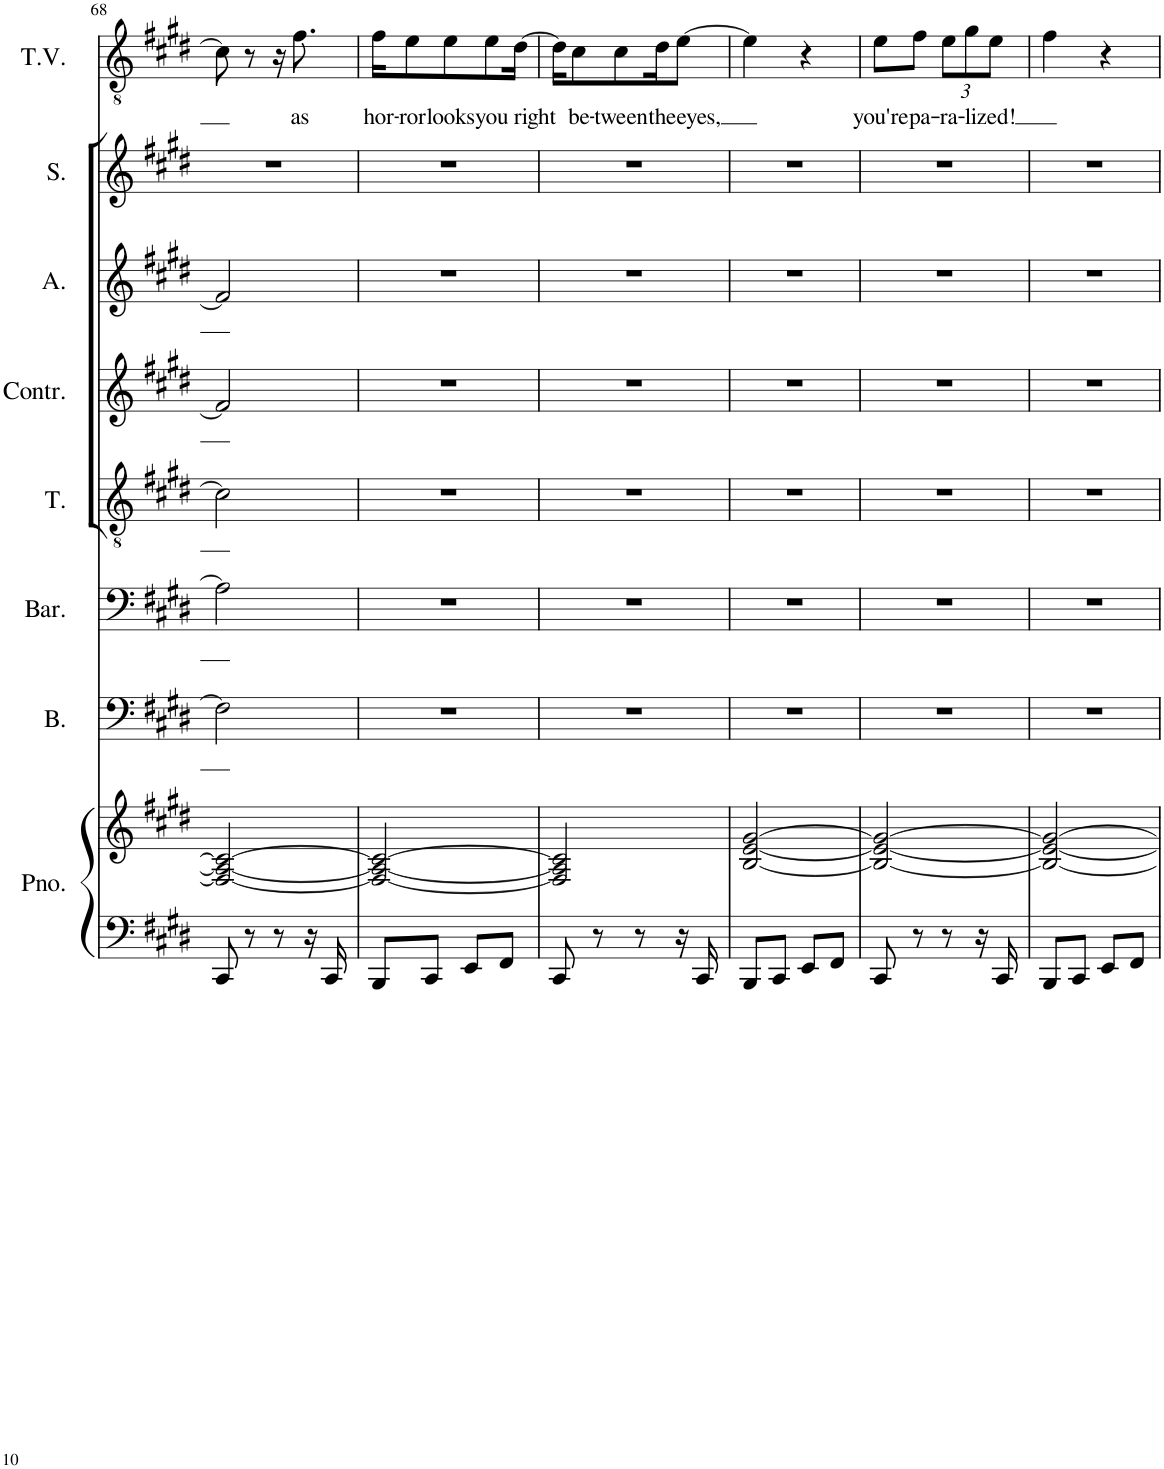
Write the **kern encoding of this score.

**kern	**kern	**kern	**kern	**kern	**kern	**kern	**kern	**kern	**text
*part8	*part8	*part7	*part6	*part5	*part4	*part3	*part2	*part1	*part1
*staff9	*staff8	*staff7	*staff6	*staff5	*staff4	*staff3	*staff2	*staff1	*staff1
*I"Piano	*	*I"Bass	*I"Baritone	*I"Tenor	*I"Contralto	*I"Alto	*I"Soprano	*I"Tenor Voice	*
*I'Pno.	*	*I'B.	*I'Bar.	*I'T.	*I'Contr.	*I'A.	*I'S.	*I'T.V.	*
!!LO:PB:g=z
*clefF4	*clefG2	*clefF4	*clefF4	*clefGv2	*clefG2	*clefG2	*clefG2	*clefGv2	*
*k[f#c#g#d#]	*k[f#c#g#d#]	*k[f#c#g#d#]	*k[f#c#g#d#]	*k[f#c#g#d#]	*k[f#c#g#d#]	*k[f#c#g#d#]	*k[f#c#g#d#]	*k[f#c#g#d#]	*
*M2/4	*M2/4	*M2/4	*M2/4	*M2/4	*M2/4	*M2/4	*M2/4	*M2/4	*
=68	=68	=68	=68	=68	=68	=68	=68	=68	=68
8CC#/	2F#/_ 2A#/_ 2c#/_	2F#\]	2A#\]	2c#\]	2f#/]	2f#/]	2r	8c#\]	.
8r	.	.	.	.	.	.	.	8r	.
8r	.	.	.	.	.	.	.	16r	.
!	!	!	!	!	!	!	!	!	!LO:LY:b
.	.	.	.	.	.	.	.	8.f#\	as
16r	.	.	.	.	.	.	.	.	.
16CC#/	.	.	.	.	.	.	.	.	.
=69	=69	=69	=69	=69	=69	=69	=69	=69	=69
!	!	!	!	!	!	!	!	!	!LO:LY:b
8BBB/L	2F#/_ 2A#/_ 2c#/_	2r	2r	2r	2r	2r	2r	16f#\KL	hor-
!	!	!	!	!	!	!	!	!	!LO:LY:b
.	.	.	.	.	.	.	.	8e\	-ror
8CC#/J	.	.	.	.	.	.	.	.	.
!	!	!	!	!	!	!	!	!	!LO:LY:b
.	.	.	.	.	.	.	.	8e\	looks
8EE/L	.	.	.	.	.	.	.	.	.
!	!	!	!	!	!	!	!	!	!LO:LY:b
.	.	.	.	.	.	.	.	8e\	you
8FF#/J	.	.	.	.	.	.	.	.	.
!	!	!	!	!	!	!	!	!	!LO:LY:b
.	.	.	.	.	.	.	.	[16d#\Jk	right
=70	=70	=70	=70	=70	=70	=70	=70	=70	=70
8CC#/	2F#/] 2A#/] 2c#/]	2r	2r	2r	2r	2r	2r	16d#\KL]	.
!	!	!	!	!	!	!	!	!	!LO:LY:b
.	.	.	.	.	.	.	.	8c#\	be-
8r	.	.	.	.	.	.	.	.	.
!	!	!	!	!	!	!	!	!	!LO:LY:b
.	.	.	.	.	.	.	.	8c#\	-tween
8r	.	.	.	.	.	.	.	.	.
!	!	!	!	!	!	!	!	!	!LO:LY:b
.	.	.	.	.	.	.	.	16d#\K	the
!	!	!	!	!	!	!	!	!	!LO:LY:b
16r	.	.	.	.	.	.	.	[8e\J	eyes,
16CC#/	.	.	.	.	.	.	.	.	.
=71	=71	=71	=71	=71	=71	=71	=71	=71	=71
8BBB/L	[2B/ [2e/ [2g#/	2r	2r	2r	2r	2r	2r	4e\]	.
8CC#/J	.	.	.	.	.	.	.	.	.
8EE/L	.	.	.	.	.	.	.	4r	.
8FF#/J	.	.	.	.	.	.	.	.	.
=72	=72	=72	=72	=72	=72	=72	=72	=72	=72
!	!	!	!	!	!	!	!	!	!LO:LY:b
8CC#/	2B/_ 2e/_ 2g#/_	2r	2r	2r	2r	2r	2r	8e\L	you're
!	!	!	!	!	!	!	!	!	!LO:LY:b
8r	.	.	.	.	.	.	.	8f#\J	pa-
*	*	*	*	*	*	*	*	*Xbrackettup	*
!	!	!	!	!	!	!	!	!	!LO:LY:b
8r	.	.	.	.	.	.	.	12e\L	-ra-
!	!	!	!	!	!	!	!	!	!LO:LY:b
.	.	.	.	.	.	.	.	12g#\	-lized!
16r	.	.	.	.	.	.	.	.	.
.	.	.	.	.	.	.	.	12e\J	.
16CC#/	.	.	.	.	.	.	.	.	.
=73	=73	=73	=73	=73	=73	=73	=73	=73	=73
8BBB/L	2B/_ 2e/_ 2g#/_	2r	2r	2r	2r	2r	2r	4f#\	.
8CC#/J	.	.	.	.	.	.	.	.	.
8EE/L	.	.	.	.	.	.	.	4r	.
8FF#/J	.	.	.	.	.	.	.	.	.
=	=	=	=	=	=	=	=	=	=
*-	*-	*-	*-	*-	*-	*-	*-	*-	*-
